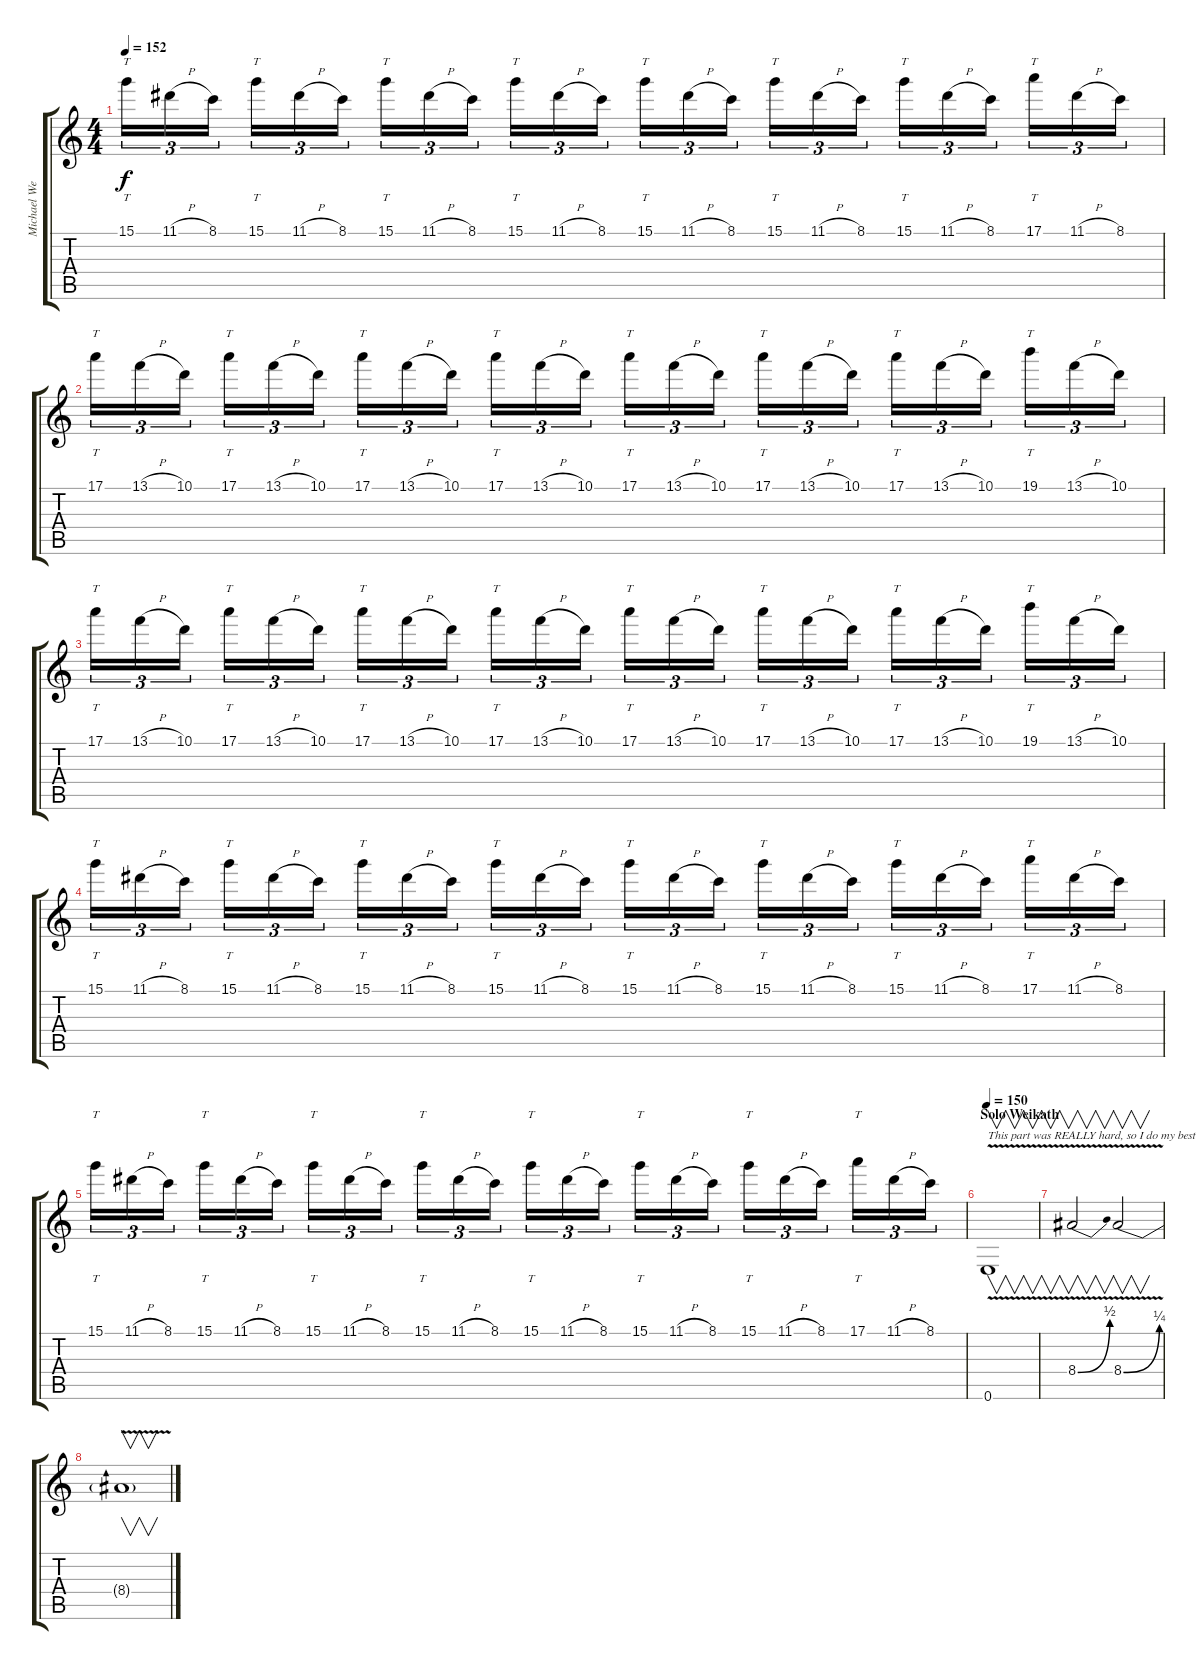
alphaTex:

\track ("Michael Weikath" "Michael We") {instrument distortionguitar}
\staff {score tabs}
\tuning (E4 B3 G3 D3 A2 E2) {hide}
\ts (4 4)
\tempo 152
\clef g2
\ks c
15.1.16{tt tu (3 2) dy f} 11.1{h}.16{tu (3 2)} 8.1.16{tu (3 2) beam splitsecondary} 15.1.16{tt tu (3 2)} 11.1{h}.16{tu (3 2)} 8.1.16{tu (3 2)} 15.1.16{tt tu (3 2)} 11.1{h}.16{tu (3 2)} 8.1.16{tu (3 2) beam splitsecondary} 15.1.16{tt tu (3 2)} 11.1{h}.16{tu (3 2)} 8.1.16{tu (3 2)} 15.1.16{tt tu (3 2)} 11.1{h}.16{tu (3 2)} 8.1.16{tu (3 2) beam splitsecondary} 15.1.16{tt tu (3 2)} 11.1{h}.16{tu (3 2)} 8.1.16{tu (3 2)} 15.1.16{tt tu (3 2)} 11.1{h}.16{tu (3 2)} 8.1.16{tu (3 2) beam splitsecondary} 17.1.16{tt tu (3 2)} 11.1{h}.16{tu (3 2)} 8.1.16{tu (3 2)} |
17.1.16{tt tu (3 2)} 13.1{h}.16{tu (3 2)} 10.1.16{tu (3 2) beam splitsecondary} 17.1.16{tt tu (3 2)} 13.1{h}.16{tu (3 2)} 10.1.16{tu (3 2)} 17.1.16{tt tu (3 2)} 13.1{h}.16{tu (3 2)} 10.1.16{tu (3 2) beam splitsecondary} 17.1.16{tt tu (3 2)} 13.1{h}.16{tu (3 2)} 10.1.16{tu (3 2)} 17.1.16{tt tu (3 2)} 13.1{h}.16{tu (3 2)} 10.1.16{tu (3 2) beam splitsecondary} 17.1.16{tt tu (3 2)} 13.1{h}.16{tu (3 2)} 10.1.16{tu (3 2)} 17.1.16{tt tu (3 2)} 13.1{h}.16{tu (3 2)} 10.1.16{tu (3 2) beam splitsecondary} 19.1.16{tt tu (3 2)} 13.1{h}.16{tu (3 2)} 10.1.16{tu (3 2)} |
17.1.16{tt tu (3 2)} 13.1{h}.16{tu (3 2)} 10.1.16{tu (3 2) beam splitsecondary} 17.1.16{tt tu (3 2)} 13.1{h}.16{tu (3 2)} 10.1.16{tu (3 2)} 17.1.16{tt tu (3 2)} 13.1{h}.16{tu (3 2)} 10.1.16{tu (3 2) beam splitsecondary} 17.1.16{tt tu (3 2)} 13.1{h}.16{tu (3 2)} 10.1.16{tu (3 2)} 17.1.16{tt tu (3 2)} 13.1{h}.16{tu (3 2)} 10.1.16{tu (3 2) beam splitsecondary} 17.1.16{tt tu (3 2)} 13.1{h}.16{tu (3 2)} 10.1.16{tu (3 2)} 17.1.16{tt tu (3 2)} 13.1{h}.16{tu (3 2)} 10.1.16{tu (3 2) beam splitsecondary} 19.1.16{tt tu (3 2)} 13.1{h}.16{tu (3 2)} 10.1.16{tu (3 2)} |
15.1.16{tt tu (3 2)} 11.1{h}.16{tu (3 2)} 8.1.16{tu (3 2) beam splitsecondary} 15.1.16{tt tu (3 2)} 11.1{h}.16{tu (3 2)} 8.1.16{tu (3 2)} 15.1.16{tt tu (3 2)} 11.1{h}.16{tu (3 2)} 8.1.16{tu (3 2) beam splitsecondary} 15.1.16{tt tu (3 2)} 11.1{h}.16{tu (3 2)} 8.1.16{tu (3 2)} 15.1.16{tt tu (3 2)} 11.1{h}.16{tu (3 2)} 8.1.16{tu (3 2) beam splitsecondary} 15.1.16{tt tu (3 2)} 11.1{h}.16{tu (3 2)} 8.1.16{tu (3 2)} 15.1.16{tt tu (3 2)} 11.1{h}.16{tu (3 2)} 8.1.16{tu (3 2) beam splitsecondary} 17.1.16{tt tu (3 2)} 11.1{h}.16{tu (3 2)} 8.1.16{tu (3 2)} |
15.1.16{tt tu (3 2)} 11.1{h}.16{tu (3 2)} 8.1.16{tu (3 2) beam splitsecondary} 15.1.16{tt tu (3 2)} 11.1{h}.16{tu (3 2)} 8.1.16{tu (3 2)} 15.1.16{tt tu (3 2)} 11.1{h}.16{tu (3 2)} 8.1.16{tu (3 2) beam splitsecondary} 15.1.16{tt tu (3 2)} 11.1{h}.16{tu (3 2)} 8.1.16{tu (3 2)} 15.1.16{tt tu (3 2)} 11.1{h}.16{tu (3 2)} 8.1.16{tu (3 2) beam splitsecondary} 15.1.16{tt tu (3 2)} 11.1{h}.16{tu (3 2)} 8.1.16{tu (3 2)} 15.1.16{tt tu (3 2)} 11.1{h}.16{tu (3 2)} 8.1.16{tu (3 2) beam splitsecondary} 17.1.16{tt tu (3 2)} 11.1{h}.16{tu (3 2)} 8.1.16{tu (3 2)} |
\section ("" "Solo Weikath")
\tempo 150
0.6{v}.1{v txt "This part was REALLY hard, so I do my best" volume 16 instrument overdrivenguitar} |
8.4{be (bend 0 0 60 2) v}.2{v} 8.4{be (bend 0 0 60 1) v}.2{v} |
8.4{t}.1{v}
